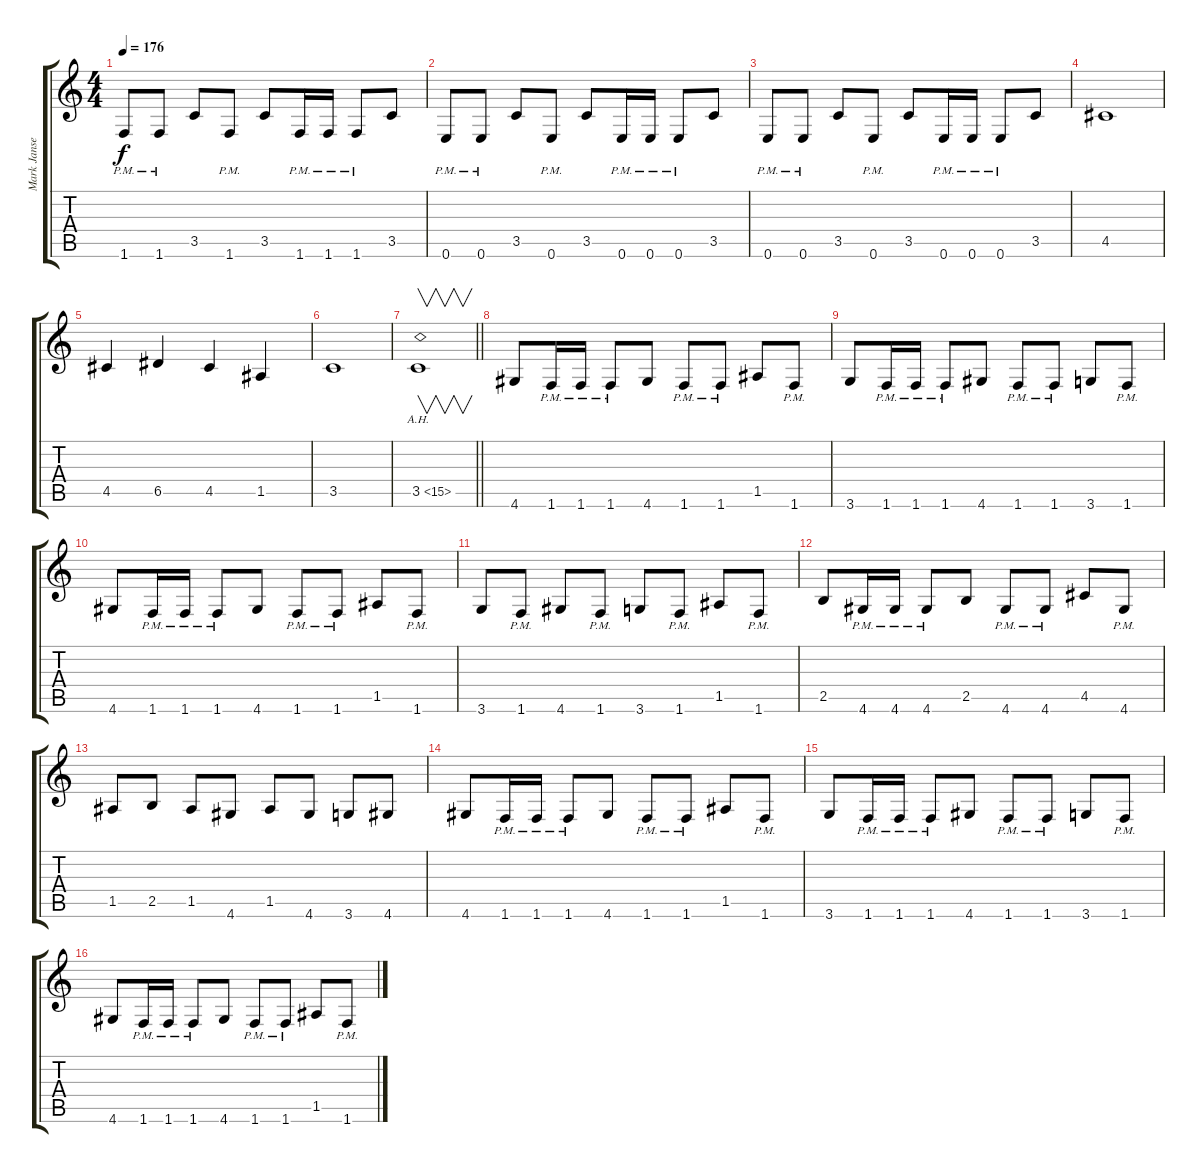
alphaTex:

\track ("Mark Jansen" "Mark Janse") {instrument distortionguitar}
\staff {score tabs}
\tuning (E4 B3 G3 D3 A2 E2) {hide}
\ts (4 4)
\tempo 176
\clef g2
\ks c
1.6{pm}.8{dy f} 1.6{pm}.8 3.5.8 1.6{pm}.8 3.5.8 1.6{pm}.16 1.6{pm}.16 1.6{pm}.8 3.5.8 |
0.6{pm}.8 0.6{pm}.8 3.5.8 0.6{pm}.8 3.5.8 0.6{pm}.16 0.6{pm}.16 0.6{pm}.8 3.5.8 |
0.6{pm}.8 0.6{pm}.8 3.5.8 0.6{pm}.8 3.5.8 0.6{pm}.16 0.6{pm}.16 0.6{pm}.8 3.5.8 |
4.5.1 |
4.5.4 6.5.4 4.5.4 1.5.4 |
3.5.1 |
\barLineRight lightlight
3.5{ah 12}.1{v} |
\section ("" "")
4.6.8 1.6{pm}.16 1.6{pm}.16 1.6{pm}.8 4.6.8 1.6{pm}.8 1.6{pm}.8 1.5.8 1.6{pm}.8 |
3.6.8 1.6{pm}.16 1.6{pm}.16 1.6{pm}.8 4.6.8 1.6{pm}.8 1.6{pm}.8 3.6.8 1.6{pm}.8 |
4.6.8 1.6{pm}.16 1.6{pm}.16 1.6{pm}.8 4.6.8 1.6{pm}.8 1.6{pm}.8 1.5.8 1.6{pm}.8 |
3.6.8 1.6{pm}.8 4.6.8 1.6{pm}.8 3.6.8 1.6{pm}.8 1.5.8 1.6{pm}.8 |
2.5.8 4.6{pm}.16 4.6{pm}.16 4.6{pm}.8 2.5.8 4.6{pm}.8 4.6{pm}.8 4.5.8 4.6{pm}.8 |
1.5.8 2.5.8 1.5.8 4.6.8 1.5.8 4.6.8 3.6.8 4.6.8 |
4.6.8 1.6{pm}.16 1.6{pm}.16 1.6{pm}.8 4.6.8 1.6{pm}.8 1.6{pm}.8 1.5.8 1.6{pm}.8 |
3.6.8 1.6{pm}.16 1.6{pm}.16 1.6{pm}.8 4.6.8 1.6{pm}.8 1.6{pm}.8 3.6.8 1.6{pm}.8 |
4.6.8 1.6{pm}.16 1.6{pm}.16 1.6{pm}.8 4.6.8 1.6{pm}.8 1.6{pm}.8 1.5.8 1.6{pm}.8
